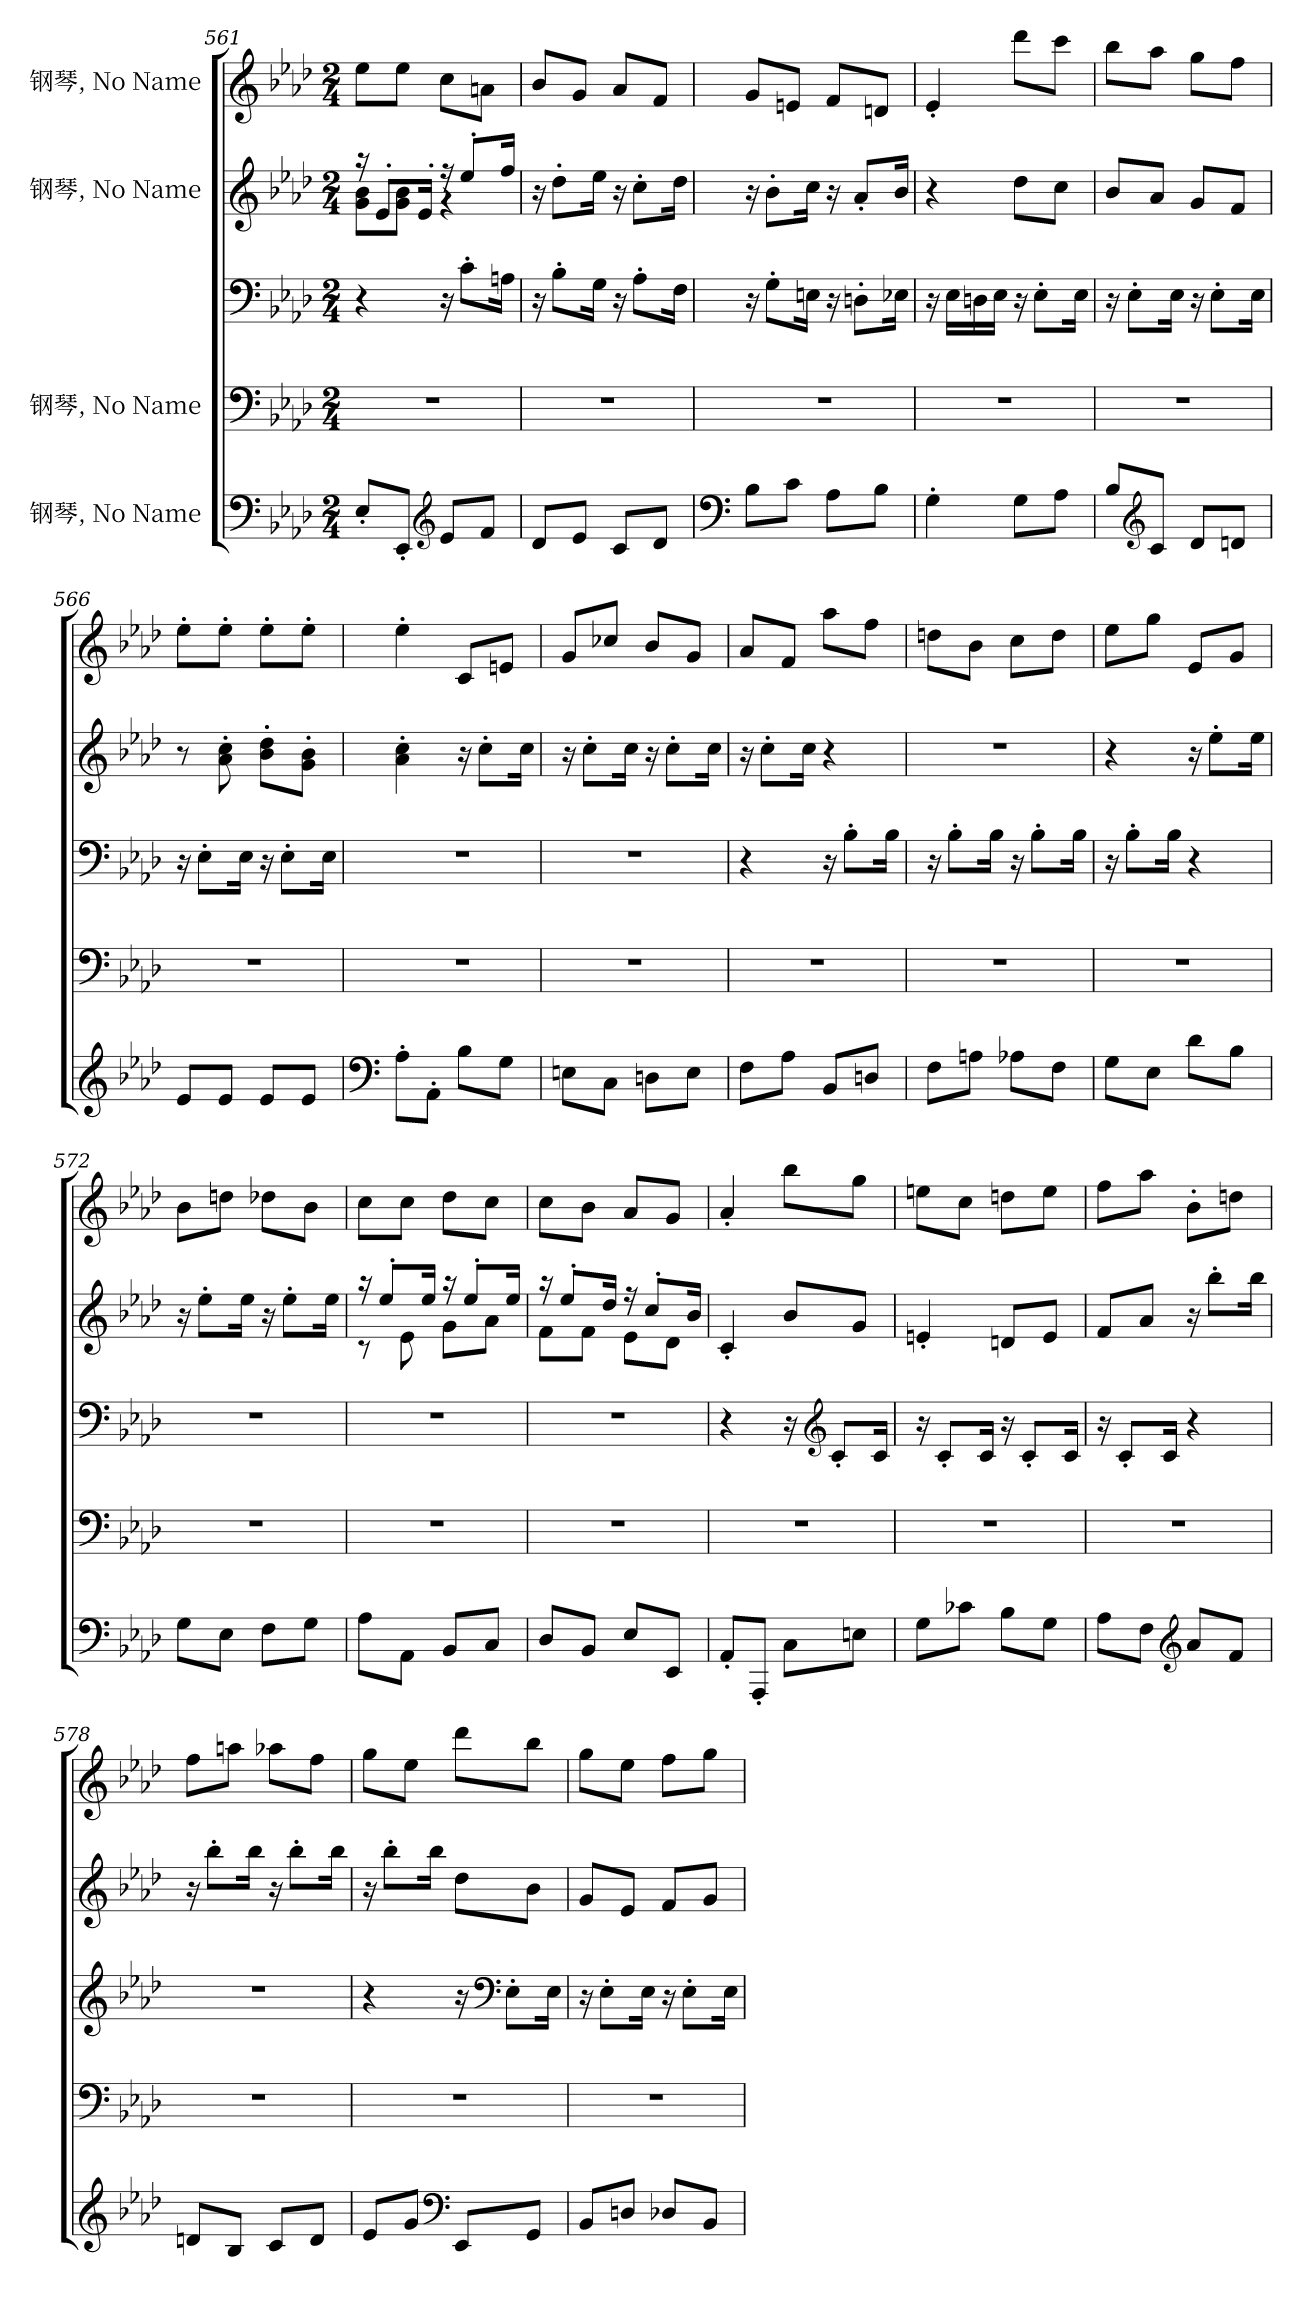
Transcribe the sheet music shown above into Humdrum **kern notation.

**kern	**kern	**kern	**kern	**kern
*part4	*part3	*part3	*part2	*part1
*staff5	*staff4	*staff3	*staff2	*staff1
*I"钢琴, No Name	*I"钢琴, No Name	*	*I"钢琴, No Name	*I"钢琴, No Name
*clefF4	*clefF4	*clefF4	*clefG2	*clefG2
*k[b-e-a-d-]	*k[b-e-a-d-]	*k[b-e-a-d-]	*k[b-e-a-d-]	*k[b-e-a-d-]
*M2/4	*M2/4	*M2/4	*M2/4	*M2/4
=561	=561	=561	=561	=561
*	*	*	*^	*
8E-'/L	2r	4r	16r	8g\ 8b-\L	8ee-\L
.	.	.	8e-'/L	.	.
8EE-'/J	.	.	.	8g\ 8b-\J	8ee-\J
.	.	.	16e-'/Jk	.	.
*clefG2	*	*	*	*	*
*	*	*	*	*	*MM145
8e-/L	.	16r	16r	4r	8cc\L
.	.	8c'\L	8ee-'/L	.	.
8f/J	.	.	.	.	8an\J
.	.	16An\Jk	16ff/Jk	.	.
*	*	*	*v	*v	*
=562	=562	=562	=562	=562
8d-/L	2r	16r	16r	8b-/L
.	.	8B-'\L	8dd-'\L	.
8e-/J	.	.	.	8g/J
.	.	16G\Jk	16ee-\Jk	.
8c/L	.	16r	16r	8a-/L
.	.	8A-'\L	8cc'\L	.
8d-/J	.	.	.	8f/J
.	.	16F\Jk	16dd-\Jk	.
=563	=563	=563	=563	=563
*clefF4	*	*	*	*
8B-\L	2r	16r	16r	8g/L
.	.	8G'\L	8b-'\L	.
8c\J	.	.	.	8en/J
.	.	16En\Jk	16cc\Jk	.
8A-\L	.	16r	16r	8f/L
.	.	8Dn'\L	8a-'/L	.
8B-\J	.	.	.	8dn/J
.	.	16E-X\Jk	16b-/Jk	.
!!LO:LB:g=z
=564	=564	=564	=564	=564
4G'\	2r	16r	4r	4e-'/
.	.	16E-\LL	.	.
.	.	16Dn\	.	.
.	.	16E-\JJ	.	.
*	*	*	*	*MM145
8G\L	.	16r	8dd-\L	8ddd-\L
.	.	8E-'\L	.	.
8A-\J	.	.	8cc\J	8ccc\J
.	.	16E-\Jk	.	.
=565	=565	=565	=565	=565
8B-/L	2r	16r	8b-/L	8bb-\L
.	.	8E-'\L	.	.
*clefG2	*	*	*	*
8c/J	.	.	8a-/J	8aa-\J
.	.	16E-\Jk	.	.
8d-/L	.	16r	8g/L	8gg\L
.	.	8E-'\L	.	.
8dn/J	.	.	8f/J	8ff\J
.	.	16E-\Jk	.	.
=566	=566	=566	=566	=566
8e-/L	2r	16r	8r	8ee-'\L
.	.	8E-'\L	.	.
8e-/J	.	.	8a-\' 8cc\'	8ee-'\J
.	.	16E-\Jk	.	.
8e-/L	.	16r	8b-\' 8dd-\'L	8ee-'\L
.	.	8E-'\L	.	.
8e-/J	.	.	8g\' 8b-\'J	8ee-'\J
.	.	16E-\Jk	.	.
=567	=567	=567	=567	=567
*clefF4	*	*	*	*
8A-'\L	2r	2r	4a-\' 4cc\'	4ee-'\
8AA-'\J	.	.	.	.
*	*	*	*	*MM145
8B-\L	.	.	16r	8c/L
.	.	.	8cc'\L	.
8G\J	.	.	.	8en/J
.	.	.	16cc\Jk	.
=568	=568	=568	=568	=568
8En\L	2r	2r	16r	8g/L
.	.	.	8cc'\L	.
8C\J	.	.	.	8cc-X/J
.	.	.	16cc\Jk	.
8Dn\L	.	.	16r	8b-/L
.	.	.	8cc'\L	.
8E\J	.	.	.	8g/J
.	.	.	16cc\Jk	.
!!LO:PB:g=z
=569	=569	=569	=569	=569
8F\L	2r	4r	16r	8a-/L
.	.	.	8cc'\L	.
8A-\J	.	.	.	8f/J
.	.	.	16cc\Jk	.
*	*	*	*	*MM145
8BB-/L	.	16r	4r	8aa-\L
.	.	8B-'\L	.	.
8Dn/J	.	.	.	8ff\J
.	.	16B-\Jk	.	.
=570	=570	=570	=570	=570
8F\L	2r	16r	2r	8ddn\L
.	.	8B-'\L	.	.
8An\J	.	.	.	8b-\J
.	.	16B-\Jk	.	.
8A-X\L	.	16r	.	8cc\L
.	.	8B-'\L	.	.
8F\J	.	.	.	8dd\J
.	.	16B-\Jk	.	.
=571	=571	=571	=571	=571
8G\L	2r	16r	4r	8ee-\L
.	.	8B-'\L	.	.
8E-\J	.	.	.	8gg\J
.	.	16B-\Jk	.	.
*	*	*	*	*MM145
8d-\L	.	4r	16r	8e-/L
.	.	.	8ee-'\L	.
8B-\J	.	.	.	8g/J
.	.	.	16ee-\Jk	.
=572	=572	=572	=572	=572
8G\L	2r	2r	16r	8b-\L
.	.	.	8ee-'\L	.
8E-\J	.	.	.	8ddn\J
.	.	.	16ee-\Jk	.
8F\L	.	.	16r	8dd-X\L
.	.	.	8ee-'\L	.
8G\J	.	.	.	8b-\J
.	.	.	16ee-\Jk	.
=573	=573	=573	=573	=573
*	*	*	*^	*
8A-\L	2r	2r	16r	8r	8cc\L
.	.	.	8ee-'/L	.	.
8AA-\J	.	.	.	8e-\	8cc\J
.	.	.	16ee-/Jk	.	.
8BB-/L	.	.	16r	8g\L	8dd-\L
.	.	.	8ee-'/L	.	.
8C/J	.	.	.	8a-\J	8cc\J
.	.	.	16ee-/Jk	.	.
!!LO:LB:g=z
=574	=574	=574	=574	=574	=574
8D-/L	2r	2r	16r	8f\L	8cc\L
.	.	.	8ee-'/L	.	.
8BB-/J	.	.	.	8f\J	8b-\J
.	.	.	16dd-/Jk	.	.
8E-/L	.	.	16r	8e-\L	8a-/L
.	.	.	8cc'/L	.	.
8EE-/J	.	.	.	8d-\J	8g/J
.	.	.	16b-/Jk	.	.
*	*	*	*v	*v	*
=575	=575	=575	=575	=575
8AA-'/L	2r	4r	4c'/	4a-'/
8AAA-'/J	.	.	.	.
*	*	*	*	*MM145
8C\L	.	16r	8b-/L	8bb-\L
*	*	*clefG2	*	*
.	.	8c'/L	.	.
8En\J	.	.	8g/J	8gg\J
.	.	16c/Jk	.	.
=576	=576	=576	=576	=576
8G\L	2r	16r	4en'/	8een\L
.	.	8c'/L	.	.
8c-X\J	.	.	.	8cc\J
.	.	16c/Jk	.	.
8B-\L	.	16r	8dn/L	8ddn\L
.	.	8c'/L	.	.
8G\J	.	.	8e/J	8ee\J
.	.	16c/Jk	.	.
=577	=577	=577	=577	=577
8A-\L	2r	16r	8f/L	8ff\L
.	.	8c'/L	.	.
8F\J	.	.	8a-/J	8aa-\J
.	.	16c/Jk	.	.
*clefG2	*	*	*	*
*	*	*	*	*MM145
8a-/L	.	4r	16r	8b-'\L
.	.	.	8bb-'\L	.
8f/J	.	.	.	8ddn\J
.	.	.	16bb-\Jk	.
=578	=578	=578	=578	=578
8dn/L	2r	2r	16r	8ff\L
.	.	.	8bb-'\L	.
8B-/J	.	.	.	8aan\J
.	.	.	16bb-\Jk	.
8c/L	.	.	16r	8aa-X\L
.	.	.	8bb-'\L	.
8d/J	.	.	.	8ff\J
.	.	.	16bb-\Jk	.
!!LO:PB:g=z
=579	=579	=579	=579	=579
8e-/L	2r	4r	16r	8gg\L
.	.	.	8bb-'\L	.
8g/J	.	.	.	8ee-\J
.	.	.	16bb-\Jk	.
*clefF4	*	*	*	*
*	*	*	*	*MM145
8EE-/L	.	16r	8dd-\L	8ddd-\L
*	*	*clefF4	*	*
.	.	8E-'\L	.	.
8GG/J	.	.	8b-\J	8bb-\J
.	.	16E-\Jk	.	.
=580	=580	=580	=580	=580
8BB-/L	2r	16r	8g/L	8gg\L
.	.	8E-'\L	.	.
8Dn/J	.	.	8e-/J	8ee-\J
.	.	16E-\Jk	.	.
8D-X/L	.	16r	8f/L	8ff\L
.	.	8E-'\L	.	.
8BB-/J	.	.	8g/J	8gg\J
.	.	16E-\Jk	.	.
=	=	=	=	=
*-	*-	*-	*-	*-
